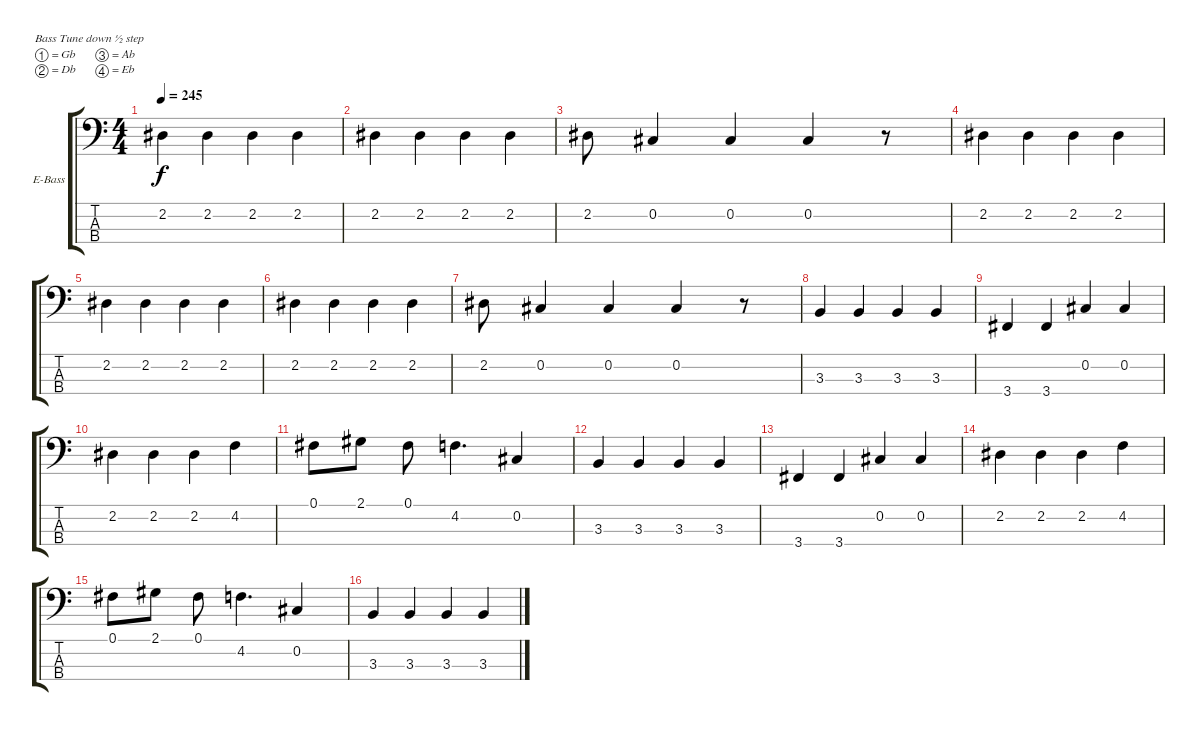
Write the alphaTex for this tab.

\bracketExtendMode groupsimilarinstruments
\firstSystemTrackNameOrientation horizontal
\otherSystemsTrackNameOrientation horizontal
\track ("Bass Guitar" "E-Bass") {instrument electricbassfinger}
\staff {score tabs}
\tuning (Gb2 Db2 Ab1 Eb1)
\ts (4 4)
\tempo 245
\clef f4
\ks c
2.2.4{dy f} 2.2.4 2.2.4 2.2.4 |
2.2.4 2.2.4 2.2.4 2.2.4 |
2.2.8 0.2.4 0.2.4 0.2.4 r.8 |
2.2.4 2.2.4 2.2.4 2.2.4 |
2.2.4 2.2.4 2.2.4 2.2.4 |
2.2.4 2.2.4 2.2.4 2.2.4 |
2.2.8 0.2.4 0.2.4 0.2.4 r.8 |
3.3.4 3.3.4 3.3.4 3.3.4 |
3.4.4 3.4.4 0.2.4 0.2.4 |
2.2.4 2.2.4 2.2.4 4.2.4 |
0.1.8 2.1.8 0.1.8 4.2.4{d} 0.2.4 |
3.3.4 3.3.4 3.3.4 3.3.4 |
3.4.4 3.4.4 0.2.4 0.2.4 |
2.2.4 2.2.4 2.2.4 4.2.4 |
0.1.8 2.1.8 0.1.8 4.2.4{d} 0.2.4 |
3.3.4 3.3.4 3.3.4 3.3.4
